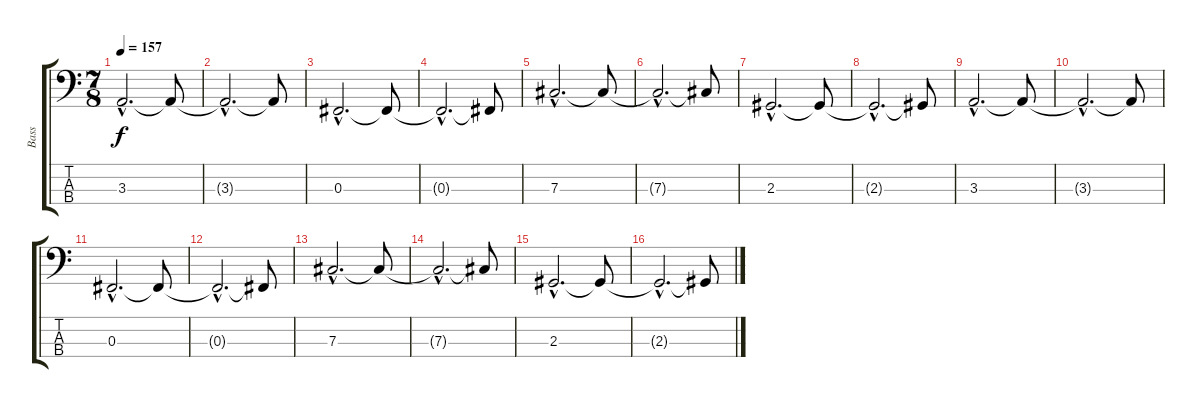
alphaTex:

\track ("Bass" "Bass") {instrument electricbassfinger}
\staff {score tabs}
\tuning (E2 B1 Gb1 B0) {hide}
\ts (7 8)
\tempo 157
\clef f4
\ks c
3.3{hac}.2{d dy f} 3.3{t}.8 |
3.3{hac t}.2{d} 3.3{t}.8 |
0.3{hac}.2{d} 0.3{t}.8 |
0.3{hac t}.2{d} 0.3{t}.8 |
7.3{hac}.2{d} 7.3{t}.8 |
7.3{hac t}.2{d} 7.3{t}.8 |
2.3{hac}.2{d} 2.3{t}.8 |
2.3{hac t}.2{d} 2.3{t}.8 |
3.3{hac}.2{d} 3.3{t}.8 |
3.3{hac t}.2{d} 3.3{t}.8 |
0.3{hac}.2{d} 0.3{t}.8 |
0.3{hac t}.2{d} 0.3{t}.8 |
7.3{hac}.2{d} 7.3{t}.8 |
7.3{hac t}.2{d} 7.3{t}.8 |
2.3{hac}.2{d} 2.3{t}.8 |
2.3{hac t}.2{d} 2.3{t}.8
